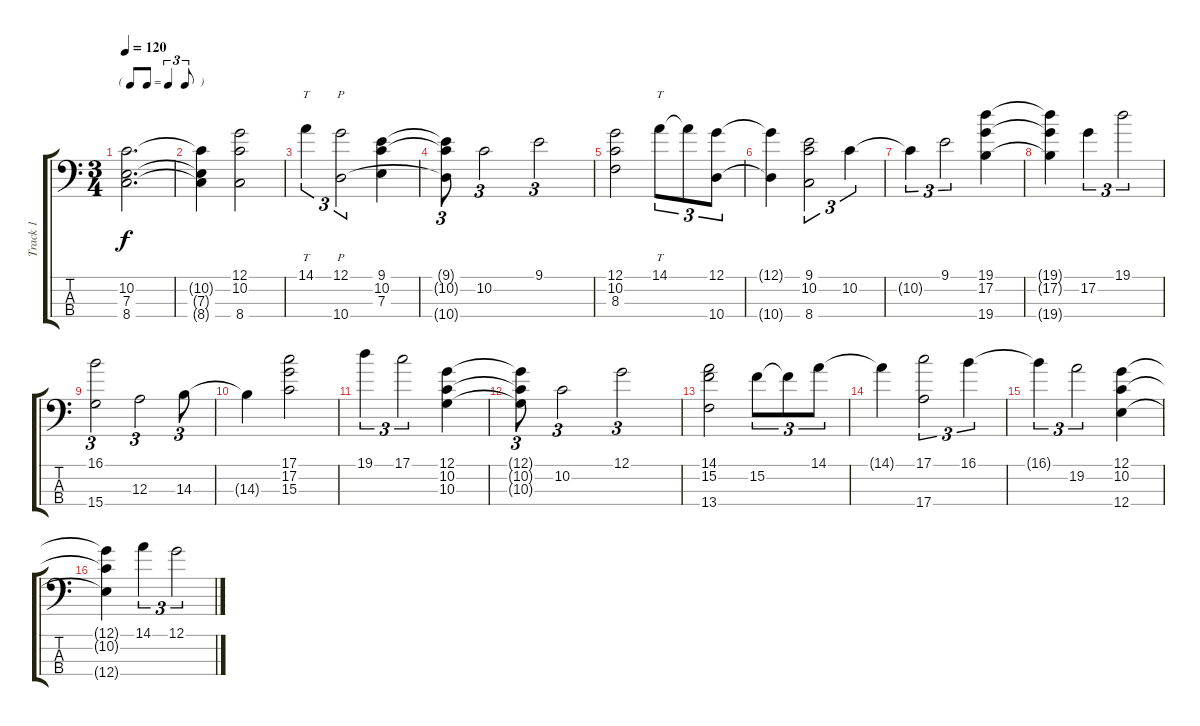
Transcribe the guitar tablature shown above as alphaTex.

\track ("Track 1" "Track 1") {instrument electricbassfinger}
\staff {score tabs}
\tuning (G2 D2 A1 E1) {hide}
\ts (3 4)
\tf triplet8th
\tempo 120
\clef f4
\ks c
(10.2 7.3 8.4).2{d dy f} |
(10.2{t} 7.3{t} 8.4{t}).4 (12.1 10.2 8.4).2 |
14.1.4{tt tu (3 2)} (12.1 10.4).2{p tu (3 2)} (9.1 10.2 7.3).4 |
(9.1{t} 10.2{t} 10.4{t}).8{tu (3 2)} 10.2.2{tu (3 2)} 9.1.2{tu (3 2)} |
(12.1 10.2 8.3).2 14.1.8{tt tu (3 2)} 14.1{t}.8{tu (3 2)} (12.1 10.4).8{tu (3 2)} |
(12.1{t} 10.4{t}).4 (9.1 10.2 8.4).2{tu (3 2)} 10.2.4{tu (3 2)} |
10.2{t}.4{tu (3 2)} 9.1.2{tu (3 2)} (19.1 17.2 19.4).4 |
(19.1{t} 17.2{t} 19.4{t}).4 17.2.4{tu (3 2)} 19.1.2{tu (3 2)} |
(16.1 15.4).2{tu (3 2)} 12.3.2{tu (3 2)} 14.3.8{tu (3 2)} |
14.3{t}.4 (17.1 17.2 15.3).2 |
19.1.4{tu (3 2)} 17.1.2{tu (3 2)} (12.1 10.2 10.3).4 |
(12.1{t} 10.2{t} 10.3{t}).8{tu (3 2)} 10.2.2{tu (3 2)} 12.1.2{tu (3 2)} |
(14.1 15.2 13.4).2 15.2.8{tu (3 2)} 15.2{t}.8{tu (3 2)} 14.1.8{tu (3 2)} |
14.1{t}.4 (17.1 17.4).2{tu (3 2)} 16.1.4{tu (3 2)} |
16.1{t}.4{tu (3 2)} 19.2.2{tu (3 2)} (12.1 10.2 12.4).4 |
(12.1{t} 10.2{t} 12.4{t}).4 14.1.4{tu (3 2)} 12.1.2{tu (3 2)}
